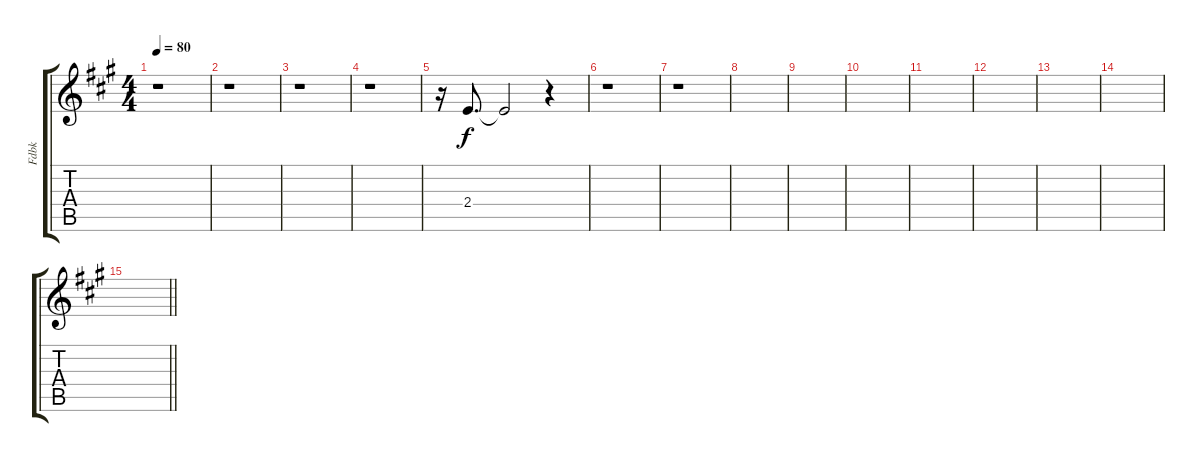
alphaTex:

\track ("Fdbk" "Fdbk") {instrument guitarharmonics}
\staff {score tabs}
\tuning (E4 B3 G3 D3 A2 E2) {hide}
\ts (4 4)
\tempo 80
\clef g2
\ks a
r.1{dy f} |
r.1 |
r.1 |
r.1 |
r.16 2.4.8{d} 2.4{t}.2 r.4 |
r.1 |
r.1 |
|
|
|
|
|
|
|
\barLineRight lightlight
